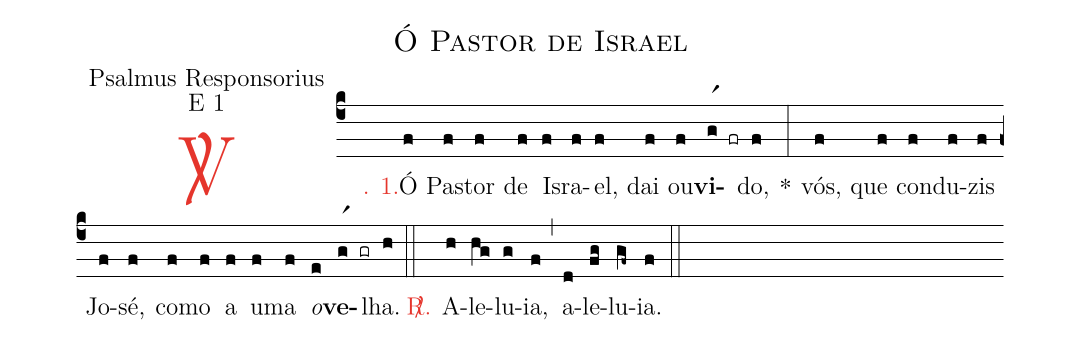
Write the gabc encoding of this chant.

name: Ó Pastor de Israel;
office-part: Psalmus Responsorius;
mode: E 1;
%%
(c4)

<c><sp>V/</sp>. 1.</c>() Ó(f) Pas(f)tor(f) de(f) Is(f)ra(f)el,(f) dai(f) ou(f)<b>vi</b>(gr1 fr)do,(f) *(:) vós,(f) que(f) con(f)du(f)zis(f) Jo(f)sé,(f) co(f)mo(f) a(f) u(f)ma(f) <i>o</i>(e)<b>ve</b>(gr1 gr)lha.(h)

(::)

<c><sp>R/</sp>.</c>() A(h)le(hg)lu(g)ia,(f) (,) a(d)le(fg)lu(gf~)ia.(f)

(::)
